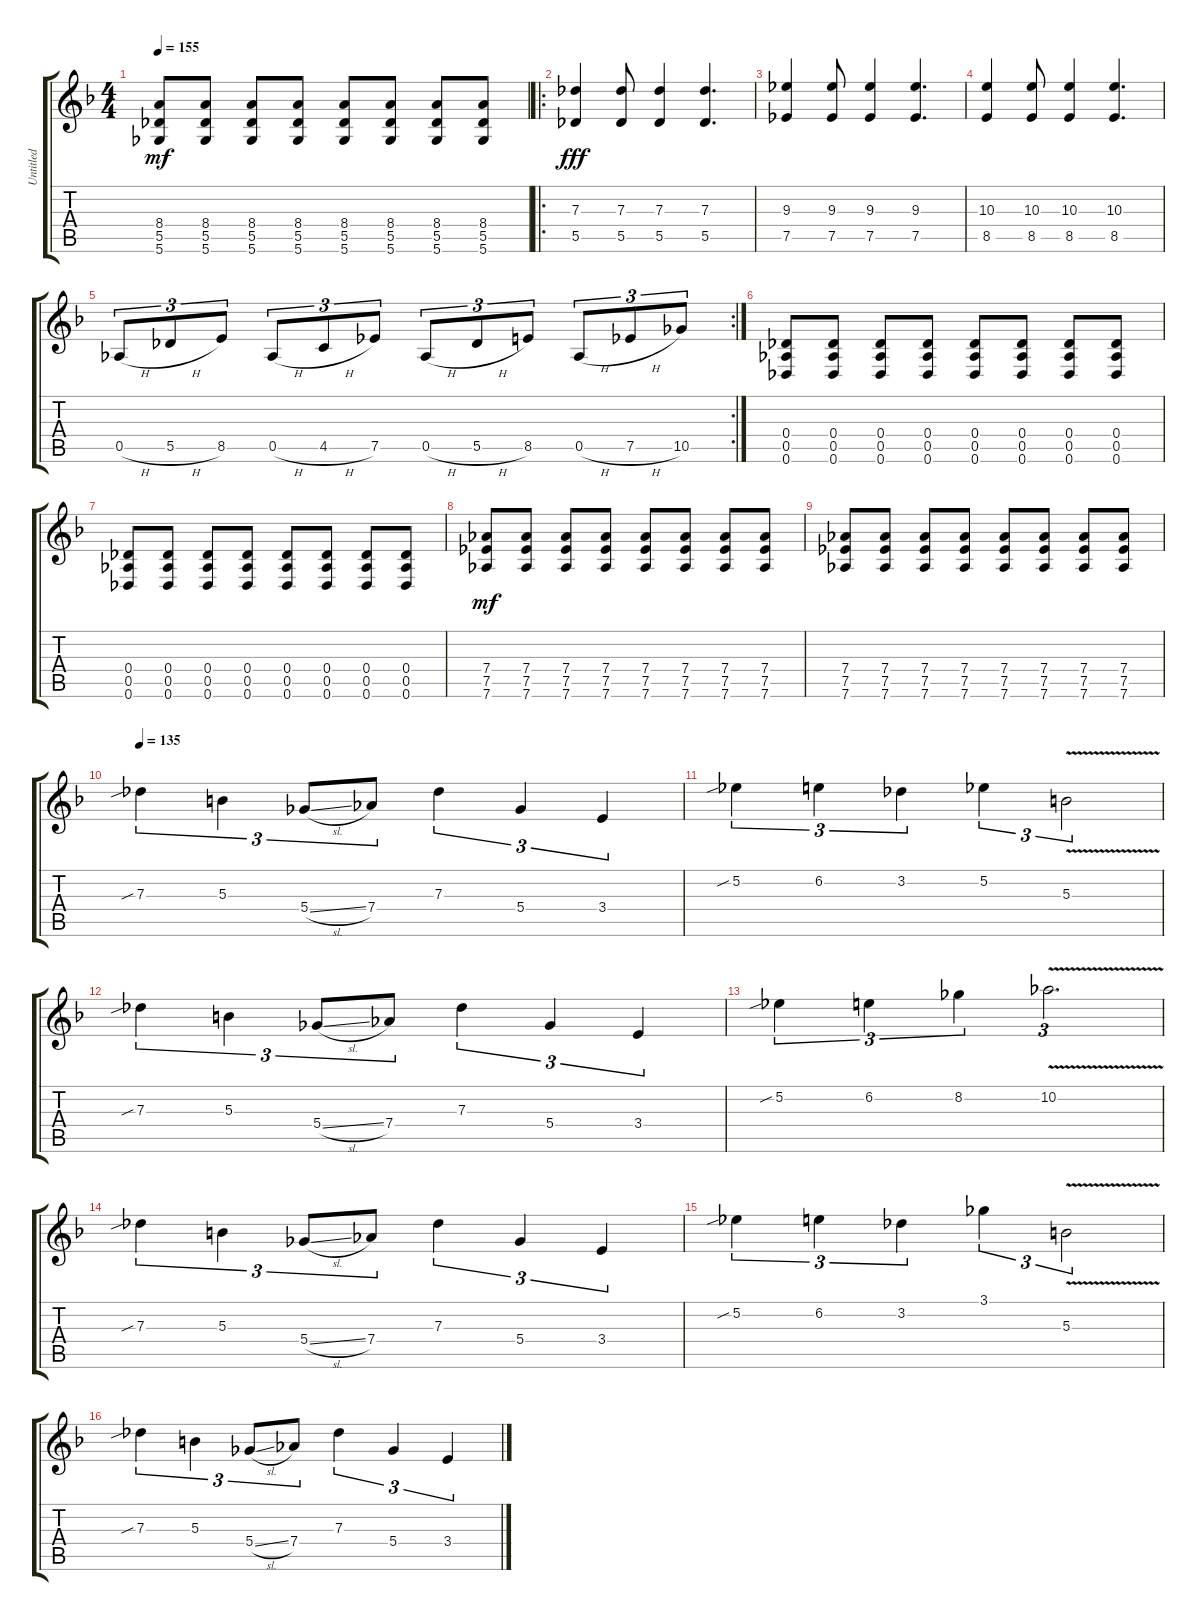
\track ("Untitled" "Untitled") {instrument overdrivenguitar}
\staff {score tabs}
\tuning (Eb4 Bb3 Gb3 Db3 Ab2 Db2) {hide}
\ts (4 4)
\tempo 155
\clef g2
\ks f
(8.4 5.5 5.6).8{dy mf} (8.4 5.5 5.6).8 (8.4 5.5 5.6).8 (8.4 5.5 5.6).8 (8.4 5.5 5.6).8 (8.4 5.5 5.6).8 (8.4 5.5 5.6).8 (8.4 5.5 5.6).8 |
\ro
(7.3 5.5).4{dy fff} (7.3 5.5).8 (7.3 5.5).4 (7.3 5.5).4{d} |
(9.3 7.5).4 (9.3 7.5).8 (9.3 7.5).4 (9.3 7.5).4{d} |
(10.3 8.5).4 (10.3 8.5).8 (10.3 8.5).4 (10.3 8.5).4{d} |
\rc 2
0.5{h}.8{tu (3 2)} 5.5{h}.8{tu (3 2)} 8.5.8{tu (3 2)} 0.5{h}.8{tu (3 2)} 4.5{h}.8{tu (3 2)} 7.5.8{tu (3 2)} 0.5{h}.8{tu (3 2)} 5.5{h}.8{tu (3 2)} 8.5.8{tu (3 2)} 0.5{h}.8{tu (3 2)} 7.5{h}.8{tu (3 2)} 10.5.8{tu (3 2)} |
(0.4 0.5 0.6).8 (0.4 0.5 0.6).8 (0.4 0.5 0.6).8 (0.4 0.5 0.6).8 (0.4 0.5 0.6).8 (0.4 0.5 0.6).8 (0.4 0.5 0.6).8 (0.4 0.5 0.6).8 |
(0.4 0.5 0.6).8 (0.4 0.5 0.6).8 (0.4 0.5 0.6).8 (0.4 0.5 0.6).8 (0.4 0.5 0.6).8 (0.4 0.5 0.6).8 (0.4 0.5 0.6).8 (0.4 0.5 0.6).8 |
(7.4 7.5 7.6).8{dy mf} (7.4 7.5 7.6).8 (7.4 7.5 7.6).8 (7.4 7.5 7.6).8 (7.4 7.5 7.6).8 (7.4 7.5 7.6).8 (7.4 7.5 7.6).8 (7.4 7.5 7.6).8 |
(7.4 7.5 7.6).8 (7.4 7.5 7.6).8 (7.4 7.5 7.6).8 (7.4 7.5 7.6).8 (7.4 7.5 7.6).8 (7.4 7.5 7.6).8 (7.4 7.5 7.6).8 (7.4 7.5 7.6).8 |
\tempo 135
7.3{sib}.4{tu (3 2)} 5.3.4{tu (3 2)} 5.4{sl}.8{tu (3 2)} 7.4.8{tu (3 2)} 7.3.4{tu (3 2)} 5.4.4{tu (3 2)} 3.4.4{tu (3 2)} |
5.2{sib}.4{tu (3 2)} 6.2.4{tu (3 2)} 3.2.4{tu (3 2)} 5.2.4{tu (3 2)} 5.3{v}.2{tu (3 2)} |
7.3{sib}.4{tu (3 2)} 5.3.4{tu (3 2)} 5.4{sl}.8{tu (3 2)} 7.4.8{tu (3 2)} 7.3.4{tu (3 2)} 5.4.4{tu (3 2)} 3.4.4{tu (3 2)} |
5.2{sib}.4{tu (3 2)} 6.2.4{tu (3 2)} 8.2.4{tu (3 2)} 10.2{v}.2{d tu (3 2)} |
7.3{sib}.4{tu (3 2)} 5.3.4{tu (3 2)} 5.4{sl}.8{tu (3 2)} 7.4.8{tu (3 2)} 7.3.4{tu (3 2)} 5.4.4{tu (3 2)} 3.4.4{tu (3 2)} |
5.2{sib}.4{tu (3 2)} 6.2.4{tu (3 2)} 3.2.4{tu (3 2)} 3.1.4{tu (3 2)} 5.3{v}.2{tu (3 2)} |
7.3{sib}.4{tu (3 2)} 5.3.4{tu (3 2)} 5.4{sl}.8{tu (3 2)} 7.4.8{tu (3 2)} 7.3.4{tu (3 2)} 5.4.4{tu (3 2)} 3.4.4{tu (3 2)}
